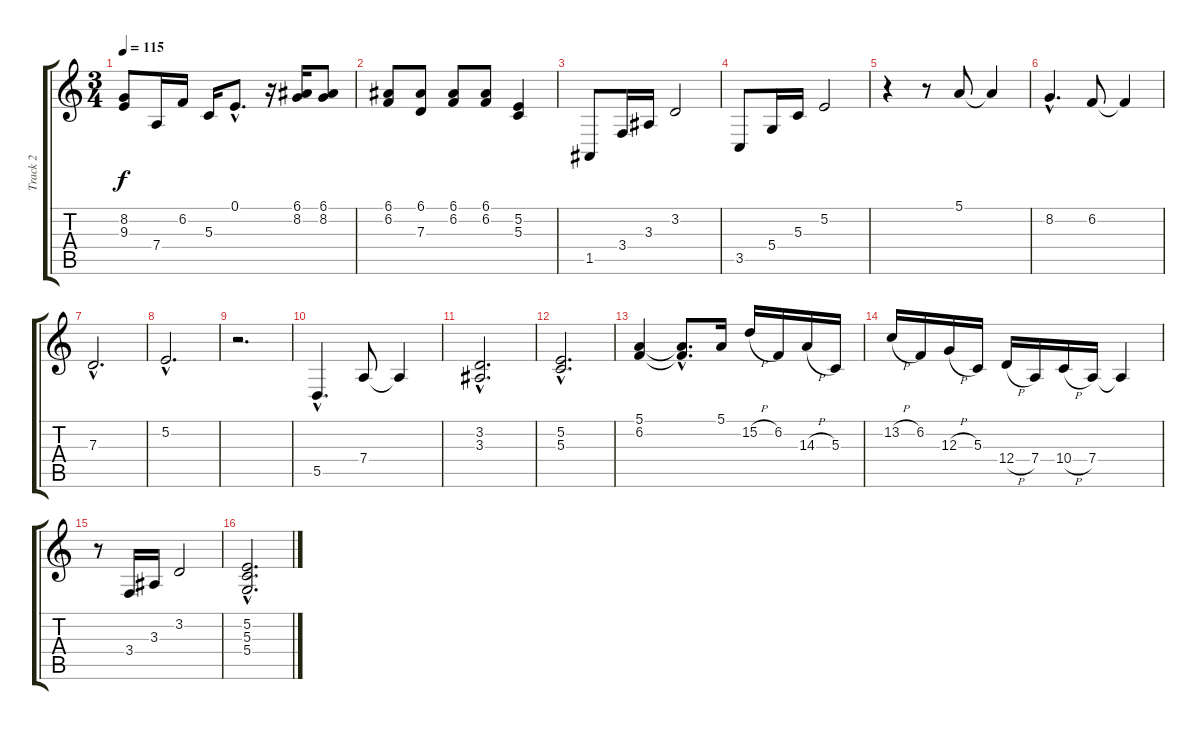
\track ("Track 2" "Track 2") {instrument acousticgrandpiano}
\staff {score tabs}
\tuning (E4 B3 G3 D3 A2 D2) {hide}
\ts (3 4)
\tempo 115
\clef g2
\ks c
(8.2 9.3).8{dy f} 7.4.16 6.2.16 5.3.16 0.1{hac}.8{d} r.16 (6.1 8.2).16 (6.1 8.2).8 |
(6.1 6.2).8 (6.1 7.3).8 (6.1 6.2).8 (6.1 6.2).8 (5.2 5.3).4 |
1.5.8 3.4.16 3.3.16 3.2.2 |
3.5.8 5.4.16 5.3.16 5.2.2 |
r.4 r.8 5.1.8 5.1{t}.4 |
8.2{hac}.4{d} 6.2.8 6.2{t}.4 |
7.3{hac}.2{d} |
5.2{hac}.2{d} |
r.2{d} |
5.5{hac}.4{d} 7.4.8 7.4{t}.4 |
(3.2{hac} 3.3{hac}).2{d} |
(5.2{hac} 5.3{hac}).2{d} |
(5.1 6.2).4 (5.1{hac t} 6.2{hac t}).8{d} 5.1.16 15.2{h}.16 6.2.16 14.3{h}.16 5.3.16 |
13.2{h}.16 6.2.16 12.3{h}.16 5.3.16 12.4{h}.16 7.4.16 10.4{h}.16 7.4.16 7.4{t}.4 |
r.8 3.4.16 3.3.16 3.2.2 |
(5.2{hac} 5.3{hac} 5.4{hac}).2{d}
